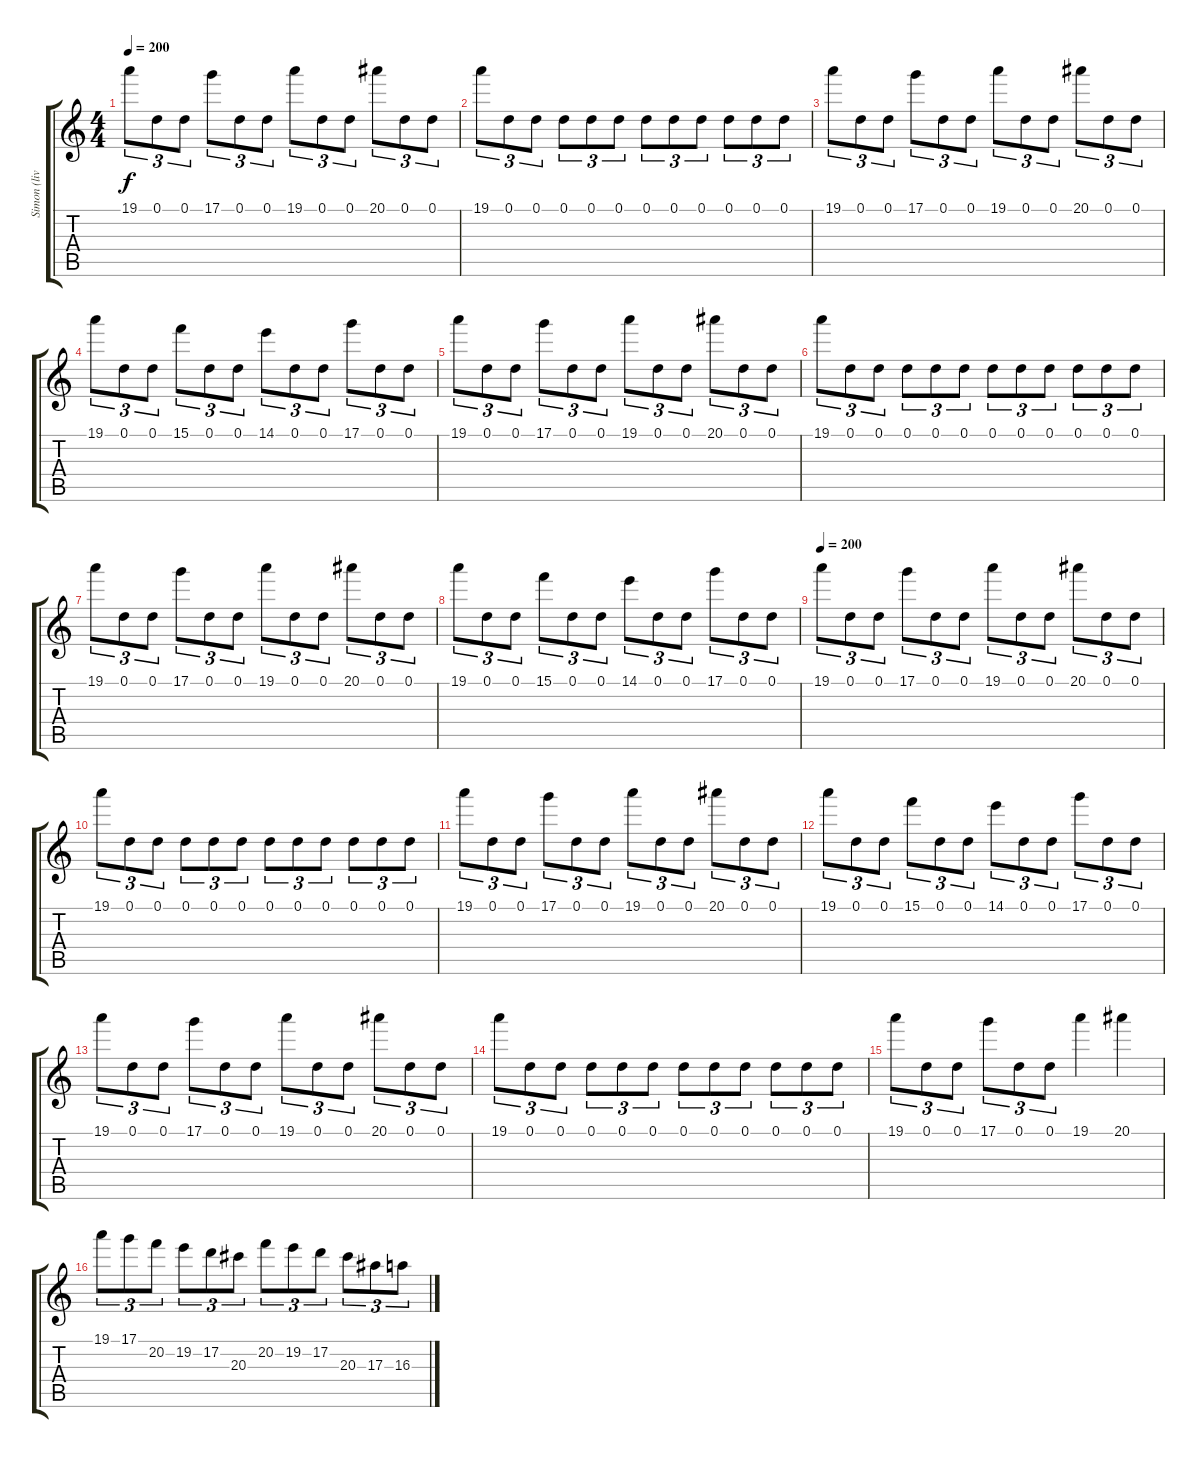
\track ("Simon (live)" "Simon (liv") {instrument distortionguitar}
\staff {score tabs}
\tuning (D4 A3 F3 C3 G2 D2) {hide}
\ts (4 4)
\tempo 200
\clef g2
\ks c
19.1.8{tu (3 2) dy f} 0.1.8{tu (3 2)} 0.1.8{tu (3 2)} 17.1.8{tu (3 2)} 0.1.8{tu (3 2)} 0.1.8{tu (3 2)} 19.1.8{tu (3 2)} 0.1.8{tu (3 2)} 0.1.8{tu (3 2)} 20.1.8{tu (3 2)} 0.1.8{tu (3 2)} 0.1.8{tu (3 2)} |
19.1.8{tu (3 2)} 0.1.8{tu (3 2)} 0.1.8{tu (3 2)} 0.1.8{tu (3 2)} 0.1.8{tu (3 2)} 0.1.8{tu (3 2)} 0.1.8{tu (3 2)} 0.1.8{tu (3 2)} 0.1.8{tu (3 2)} 0.1.8{tu (3 2)} 0.1.8{tu (3 2)} 0.1.8{tu (3 2)} |
19.1.8{tu (3 2)} 0.1.8{tu (3 2)} 0.1.8{tu (3 2)} 17.1.8{tu (3 2)} 0.1.8{tu (3 2)} 0.1.8{tu (3 2)} 19.1.8{tu (3 2)} 0.1.8{tu (3 2)} 0.1.8{tu (3 2)} 20.1.8{tu (3 2)} 0.1.8{tu (3 2)} 0.1.8{tu (3 2)} |
19.1.8{tu (3 2)} 0.1.8{tu (3 2)} 0.1.8{tu (3 2)} 15.1.8{tu (3 2)} 0.1.8{tu (3 2)} 0.1.8{tu (3 2)} 14.1.8{tu (3 2)} 0.1.8{tu (3 2)} 0.1.8{tu (3 2)} 17.1.8{tu (3 2)} 0.1.8{tu (3 2)} 0.1.8{tu (3 2)} |
19.1.8{tu (3 2)} 0.1.8{tu (3 2)} 0.1.8{tu (3 2)} 17.1.8{tu (3 2)} 0.1.8{tu (3 2)} 0.1.8{tu (3 2)} 19.1.8{tu (3 2)} 0.1.8{tu (3 2)} 0.1.8{tu (3 2)} 20.1.8{tu (3 2)} 0.1.8{tu (3 2)} 0.1.8{tu (3 2)} |
19.1.8{tu (3 2)} 0.1.8{tu (3 2)} 0.1.8{tu (3 2)} 0.1.8{tu (3 2)} 0.1.8{tu (3 2)} 0.1.8{tu (3 2)} 0.1.8{tu (3 2)} 0.1.8{tu (3 2)} 0.1.8{tu (3 2)} 0.1.8{tu (3 2)} 0.1.8{tu (3 2)} 0.1.8{tu (3 2)} |
19.1.8{tu (3 2)} 0.1.8{tu (3 2)} 0.1.8{tu (3 2)} 17.1.8{tu (3 2)} 0.1.8{tu (3 2)} 0.1.8{tu (3 2)} 19.1.8{tu (3 2)} 0.1.8{tu (3 2)} 0.1.8{tu (3 2)} 20.1.8{tu (3 2)} 0.1.8{tu (3 2)} 0.1.8{tu (3 2)} |
19.1.8{tu (3 2)} 0.1.8{tu (3 2)} 0.1.8{tu (3 2)} 15.1.8{tu (3 2)} 0.1.8{tu (3 2)} 0.1.8{tu (3 2)} 14.1.8{tu (3 2)} 0.1.8{tu (3 2)} 0.1.8{tu (3 2)} 17.1.8{tu (3 2)} 0.1.8{tu (3 2)} 0.1.8{tu (3 2)} |
\tempo 200
19.1.8{tu (3 2)} 0.1.8{tu (3 2)} 0.1.8{tu (3 2)} 17.1.8{tu (3 2)} 0.1.8{tu (3 2)} 0.1.8{tu (3 2)} 19.1.8{tu (3 2)} 0.1.8{tu (3 2)} 0.1.8{tu (3 2)} 20.1.8{tu (3 2)} 0.1.8{tu (3 2)} 0.1.8{tu (3 2)} |
19.1.8{tu (3 2)} 0.1.8{tu (3 2)} 0.1.8{tu (3 2)} 0.1.8{tu (3 2)} 0.1.8{tu (3 2)} 0.1.8{tu (3 2)} 0.1.8{tu (3 2)} 0.1.8{tu (3 2)} 0.1.8{tu (3 2)} 0.1.8{tu (3 2)} 0.1.8{tu (3 2)} 0.1.8{tu (3 2)} |
19.1.8{tu (3 2)} 0.1.8{tu (3 2)} 0.1.8{tu (3 2)} 17.1.8{tu (3 2)} 0.1.8{tu (3 2)} 0.1.8{tu (3 2)} 19.1.8{tu (3 2)} 0.1.8{tu (3 2)} 0.1.8{tu (3 2)} 20.1.8{tu (3 2)} 0.1.8{tu (3 2)} 0.1.8{tu (3 2)} |
19.1.8{tu (3 2)} 0.1.8{tu (3 2)} 0.1.8{tu (3 2)} 15.1.8{tu (3 2)} 0.1.8{tu (3 2)} 0.1.8{tu (3 2)} 14.1.8{tu (3 2)} 0.1.8{tu (3 2)} 0.1.8{tu (3 2)} 17.1.8{tu (3 2)} 0.1.8{tu (3 2)} 0.1.8{tu (3 2)} |
19.1.8{tu (3 2)} 0.1.8{tu (3 2)} 0.1.8{tu (3 2)} 17.1.8{tu (3 2)} 0.1.8{tu (3 2)} 0.1.8{tu (3 2)} 19.1.8{tu (3 2)} 0.1.8{tu (3 2)} 0.1.8{tu (3 2)} 20.1.8{tu (3 2)} 0.1.8{tu (3 2)} 0.1.8{tu (3 2)} |
19.1.8{tu (3 2)} 0.1.8{tu (3 2)} 0.1.8{tu (3 2)} 0.1.8{tu (3 2)} 0.1.8{tu (3 2)} 0.1.8{tu (3 2)} 0.1.8{tu (3 2)} 0.1.8{tu (3 2)} 0.1.8{tu (3 2)} 0.1.8{tu (3 2)} 0.1.8{tu (3 2)} 0.1.8{tu (3 2)} |
19.1.8{tu (3 2)} 0.1.8{tu (3 2)} 0.1.8{tu (3 2)} 17.1.8{tu (3 2)} 0.1.8{tu (3 2)} 0.1.8{tu (3 2)} 19.1.4 20.1.4 |
19.1.8{tu (3 2)} 17.1.8{tu (3 2)} 20.2.8{tu (3 2)} 19.2.8{tu (3 2)} 17.2.8{tu (3 2)} 20.3.8{tu (3 2)} 20.2.8{tu (3 2)} 19.2.8{tu (3 2)} 17.2.8{tu (3 2)} 20.3.8{tu (3 2)} 17.3.8{tu (3 2)} 16.3.8{tu (3 2)}
